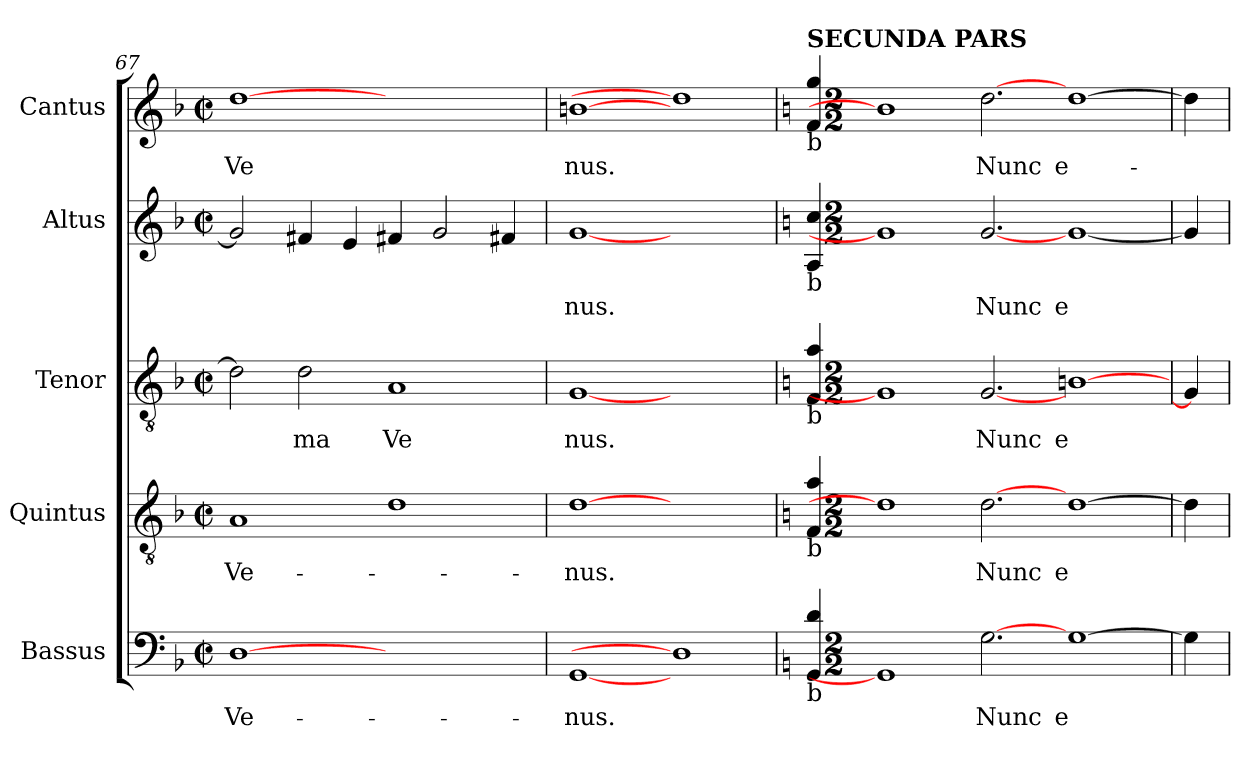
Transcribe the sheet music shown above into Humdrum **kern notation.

**kern	**text	**kern	**text	**kern	**text	**kern	**text	**kern	**text
*part5	*part5	*part4	*part4	*part3	*part3	*part2	*part2	*part1	*part1
*staff5	*staff5	*staff4	*staff4	*staff3	*staff3	*staff2	*staff2	*staff1	*staff1
*I"Bassus	*	*I"Quintus	*	*I"Tenor	*	*I"Altus	*	*I"Cantus	*
*clefF4	*	*clefGv2	*	*clefGv2	*	*clefG2	*	*clefG2	*
*k[b-]	*	*k[b-]	*	*k[b-]	*	*k[b-]	*	*k[b-]	*
*F:	*	*F:	*	*F:	*	*F:	*	*F:	*
*M2/2	*	*M2/2	*	*M2/2	*	*M2/2	*	*M2/2	*
*met(c|)	*	*met(c|)	*	*met(c|)	*	*met(c|)	*	*met(c|)	*
=67	=67	=67	=67	=67	=67	=67	=67	=67	=67
!	!LO:LY:b:cj	!	!LO:LY:b:cj	!	!	!	!	!	!LO:LY:b:cj
[1D	Ve-	1A	Ve-	2d\]	.	2g/]	.	[1dd	Ve
!	!	!	!	!	!LO:LY:b:cj	!	!	!	!
.	.	.	.	2d\	ma	4f#X/	.	.	.
.	.	.	.	.	.	4e/	.	.	.
!	!	!	!	!	!LO:LY:b:cj	!	!	!	!
1ryy	.	1d	.	1A	Ve	4f#X/	.	1ryy	.
.	.	.	.	.	.	2g/	.	.	.
.	.	.	.	.	.	4f#X/	.	.	.
=68	=68	=68	=68	=68	=68	=68	=68	=68	=68
!	!LO:LY:b:cj	!	!LO:LY:b:cj	!	!LO:LY:b:cj	!	!LO:LY:b:cj	!	!LO:LY:b:cj
[1GG	-nus.	[1d	-nus.	[1G	nus.	[1g	nus.	[1bn	nus.
1D]	.	1ryy	.	1ryy	.	1ryy	.	1dd]	.
!!LO:LB:g=z
=69	=69!	=69	=69!	=69	=69!	=69	=69!	=69!	=69!
*k[]	*	*k[]	*	*k[]	*	*k[]	*	*k[]	*
*C:	*	*C:	*	*C:	*	*C:	*	*C:	*
!	!	!	!	!	!	!	!	!LO:TX:a:B:t=SECUNDA PARS	!
!	!	!	!	!	!	!	!	!LO:TX:b:t=b	!
!	!	!	!	!	!	!LO:TX:b:t=b	!	!	!
!	!	!	!	!LO:TX:b:t=b	!	!	!	!	!
!	!	!LO:TX:b:t=b	!	!	!	!	!	!	!
!LO:TX:b:t=b	!	!	!	!	!	!	!	!	!
4d/ 4GG/	.	4a/ 4F/	.	4a/ 4F/	.	4cc/ 4A/	.	4gg/ 4f/	.
*M2/2	*	*M2/2	*	*M2/2	*	*M2/2	*	*M2/2	*
*met(c|)	*	*met(c|)	*	*met(c|)	*	*met(c|)	*	*met(c|)	*
1GG]	.	1d]	.	1G]	.	1g]	.	1b]	.
!	!LO:LY:b:cj	!	!LO:LY:b:cj	!	!LO:LY:b:cj	!	!LO:LY:b:cj	!	!LO:LY:b:cj
[2.G	Nunc	[2.d	Nunc	[2.G	Nunc	[2.g	Nunc	[2.dd	Nunc
!	!LO:LY:b:rj	!	!LO:LY:b:rj	!	!LO:LY:b:rj	!	!LO:LY:b:rj	!	!LO:LY:b:rj
[>1G	e	[>1d	e	[>1Bn	e	[<1g	e	[>1dd	e-
=70	=70	=70	=70	=70	=70	=70	=70	=70	=70
4G]	.	4d]	.	4G]	.	4g]	.	4dd]	.
=	=	=	=	=	=	=	=	=	=
*-	*-	*-	*-	*-	*-	*-	*-	*-	*-
